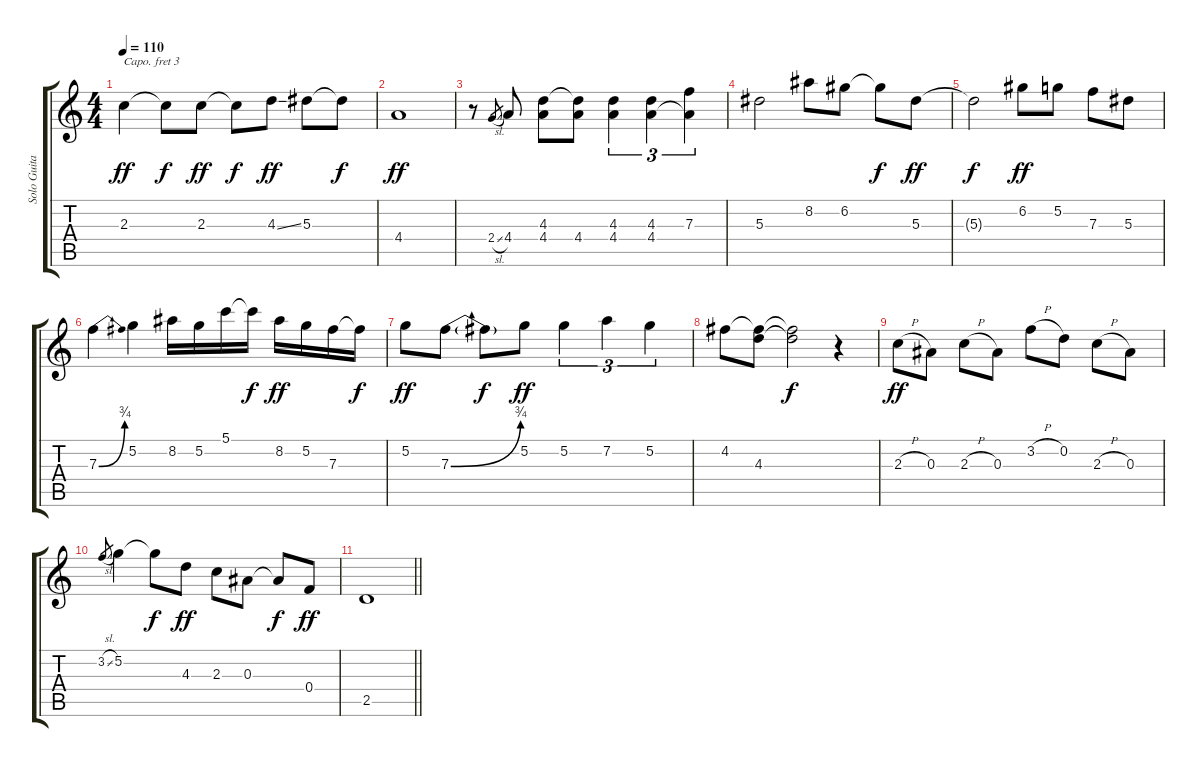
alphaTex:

\track ("Solo Guitar" "Solo Guita") {instrument electricguitarclean}
\staff {score tabs}
\capo 3
\tuning (E4 B3 G3 D3 A2 E2) {hide}
\ts (4 4)
\tempo 110
\clef g2
\ks c
2.3.4{dy ff} 2.3{t}.8{dy f} 2.3.8{dy ff} 2.3{t}.8{dy f} 4.3{ss}.8{dy ff} 5.3.8 5.3{t}.8{dy f} |
4.4.1{dy ff} |
r.8 2.4{sl}.8{gr} 4.4.8 (4.3 4.4).8 (4.3{t} 4.4).8 (4.3 4.4).4{tu (3 2)} (4.3 4.4).4{tu (3 2)} (7.3 4.4{t}).4{tu (3 2)} |
5.3.2 8.2.8 6.2.8 6.2{t}.8{dy f} 5.3.8{dy ff} |
5.3{t}.2{dy f volume 5} 6.2.8{dy ff} 5.2.8 7.3.8 5.3.8 |
7.3{be (bend 0 0 60 3)}.4 5.2.4 8.2.16 5.2.16 5.1.16 5.1{t}.16{dy f} 8.2.16{dy ff} 5.2.16 7.3.16 7.3{t}.16{dy f} |
5.2.8{dy ff} 7.3{be (bend 0 0 60 3)}.8 7.3{t}.8{dy f} 5.2.8{dy ff} 5.2.4{tu (3 2)} 7.2.4{tu (3 2)} 5.2.4{tu (3 2)} |
4.2.8 (4.2{t} 4.3).8 (4.2{t} 4.3{t}).2{dy f} r.4 |
2.3{h}.8{dy ff volume 0} 0.3.8 2.3{h}.8 0.3.8 3.2{h}.8 0.2.8 2.3{h}.8 0.3.8 |
3.2{sl}.8{gr} 5.2.4 5.2{t}.8{dy f} 4.3.8{dy ff} 2.3.8 0.3.8 0.3{t}.8{dy f} 0.4.8{dy ff} |
\barLineRight lightlight
2.5.1
